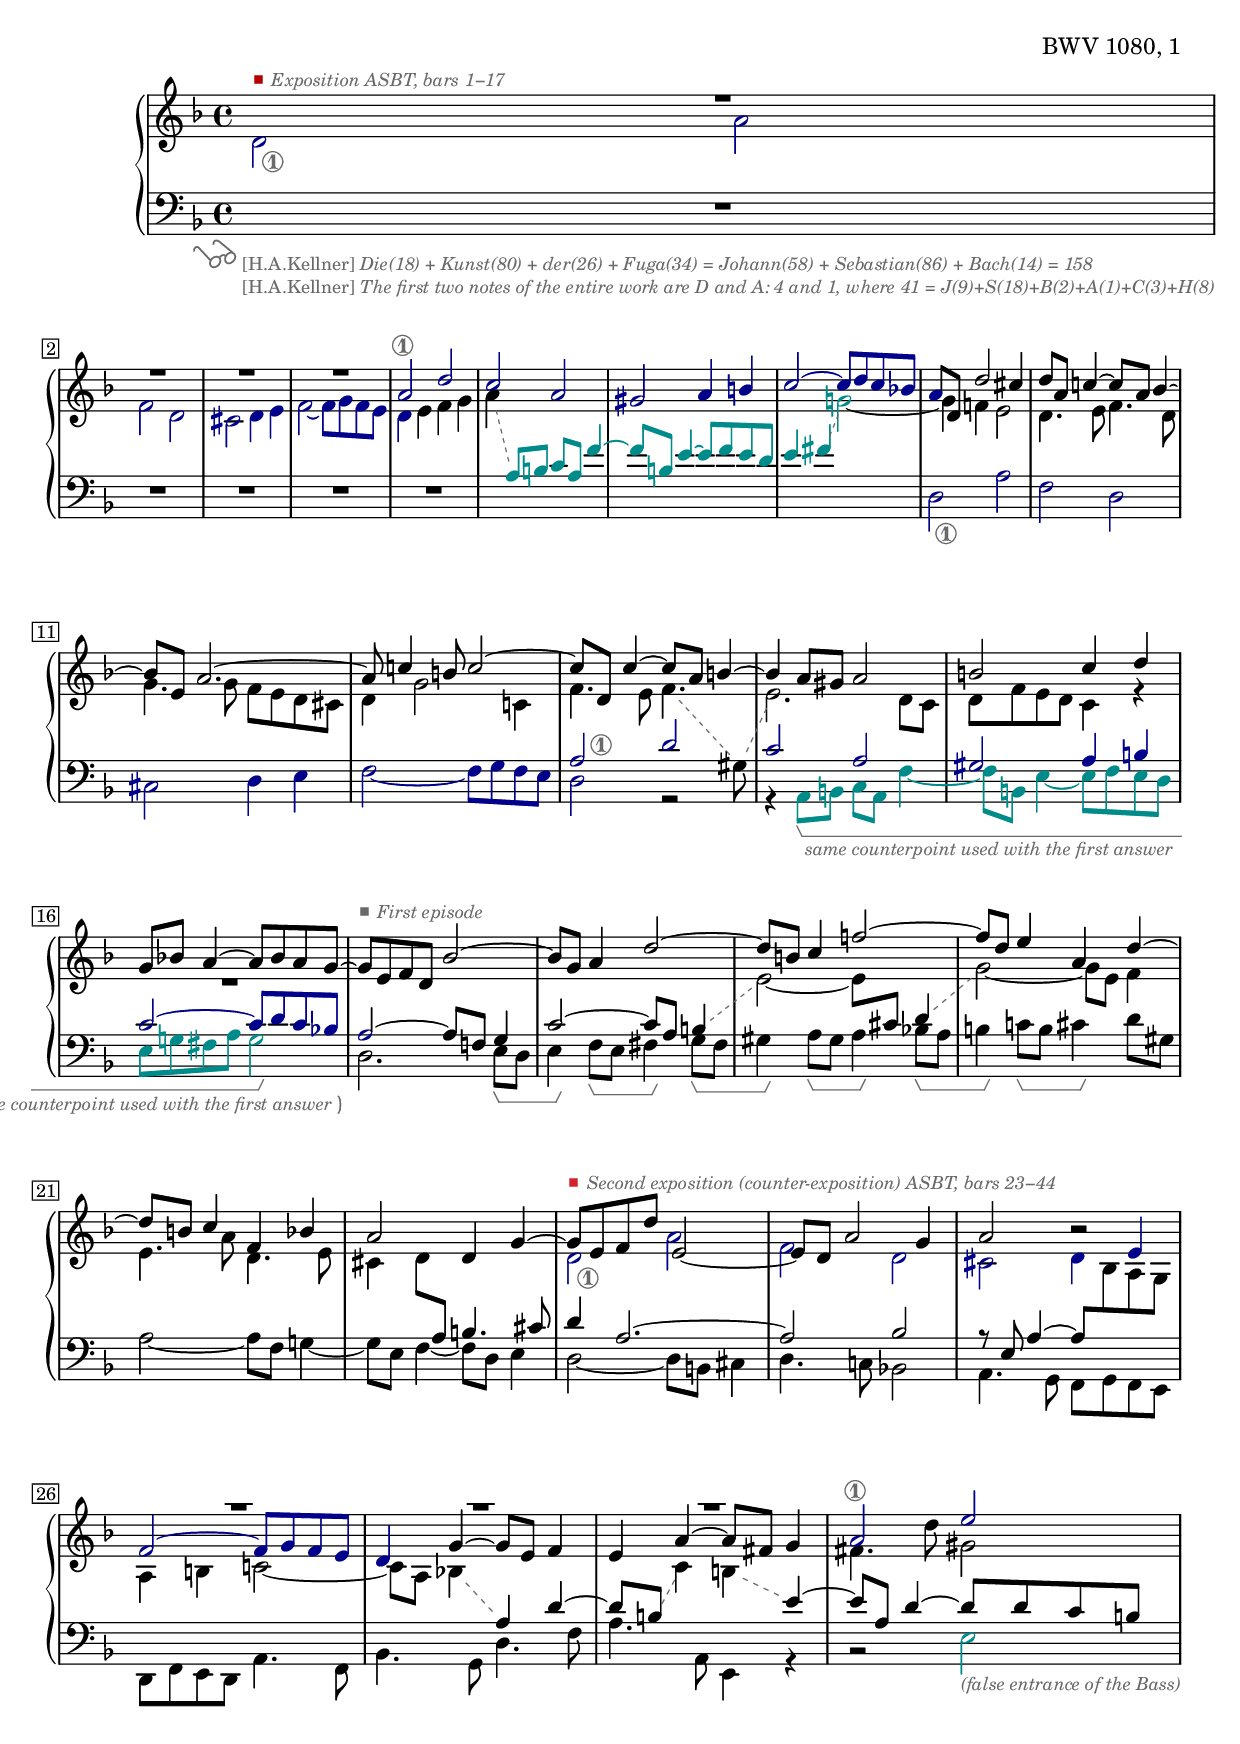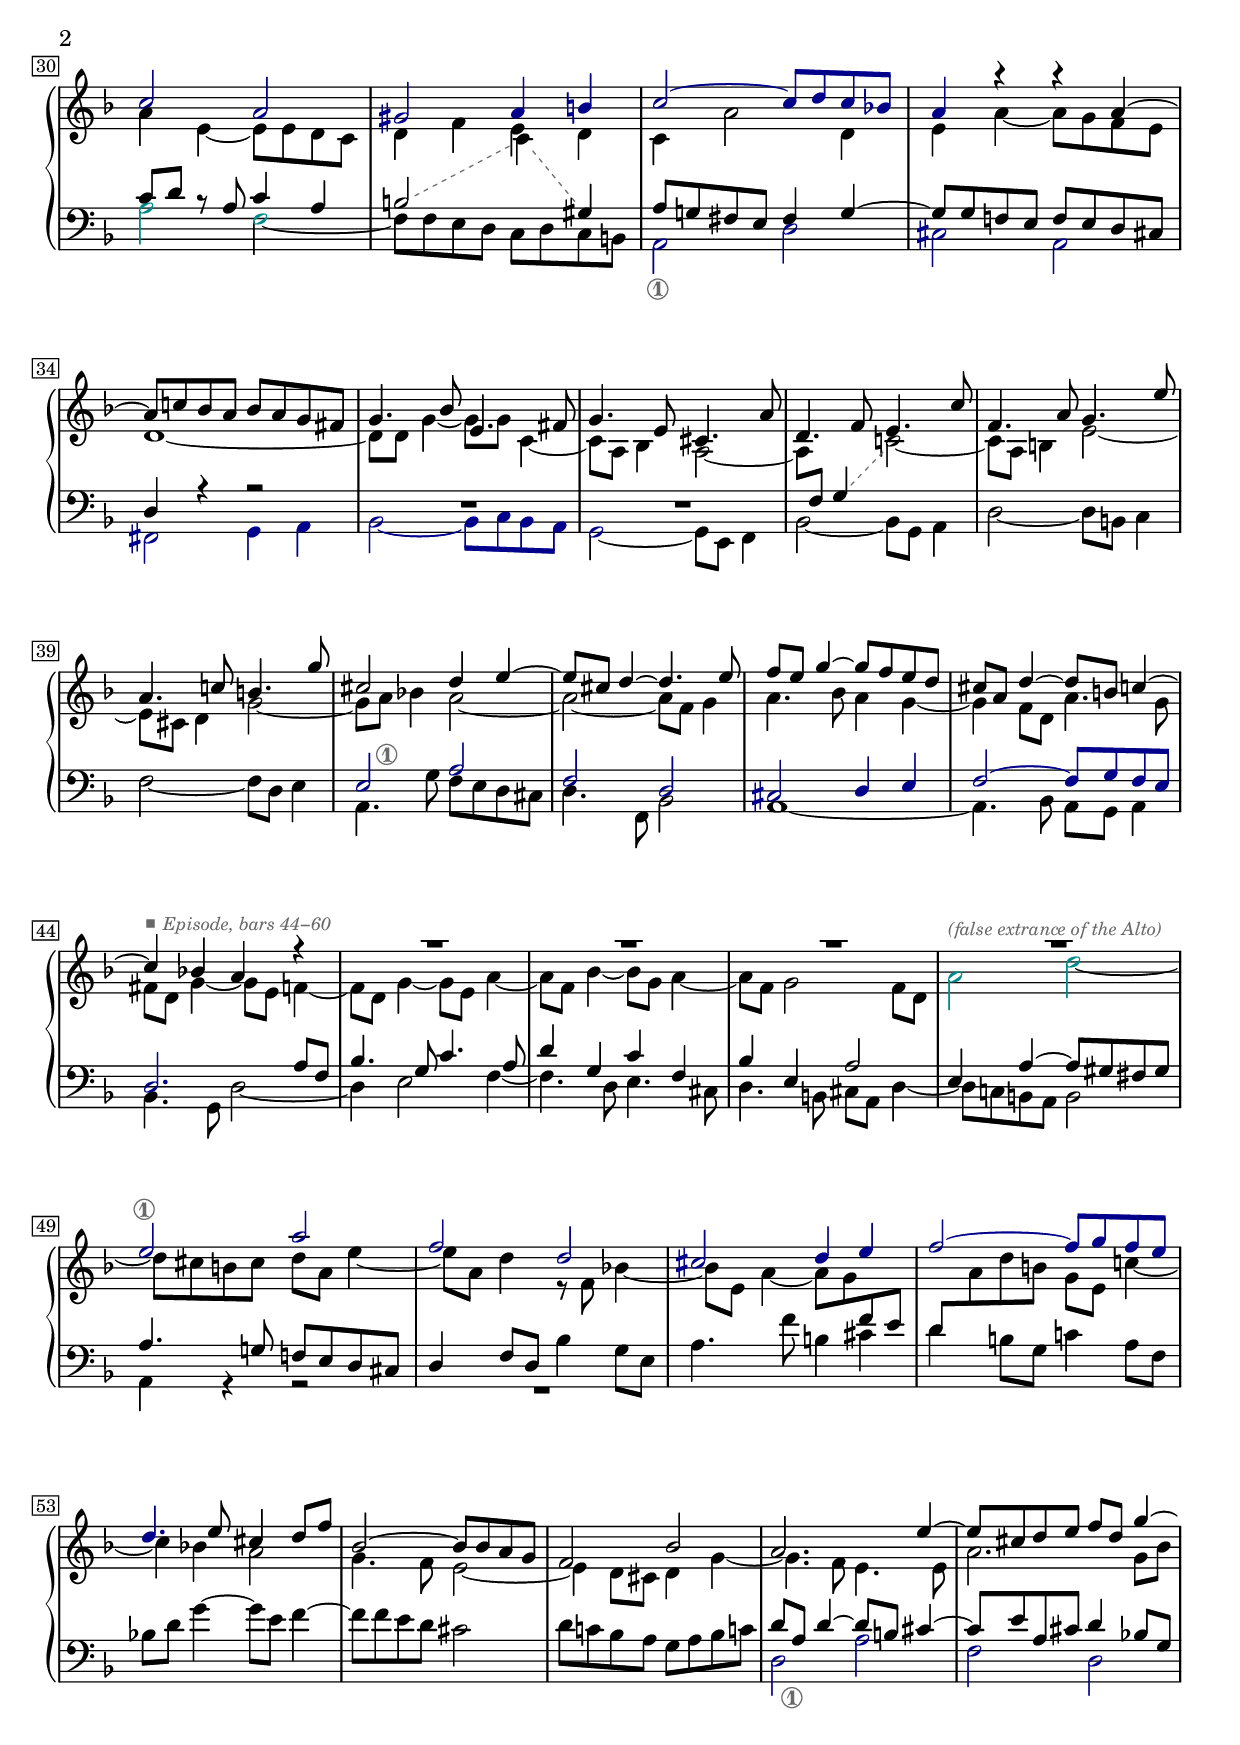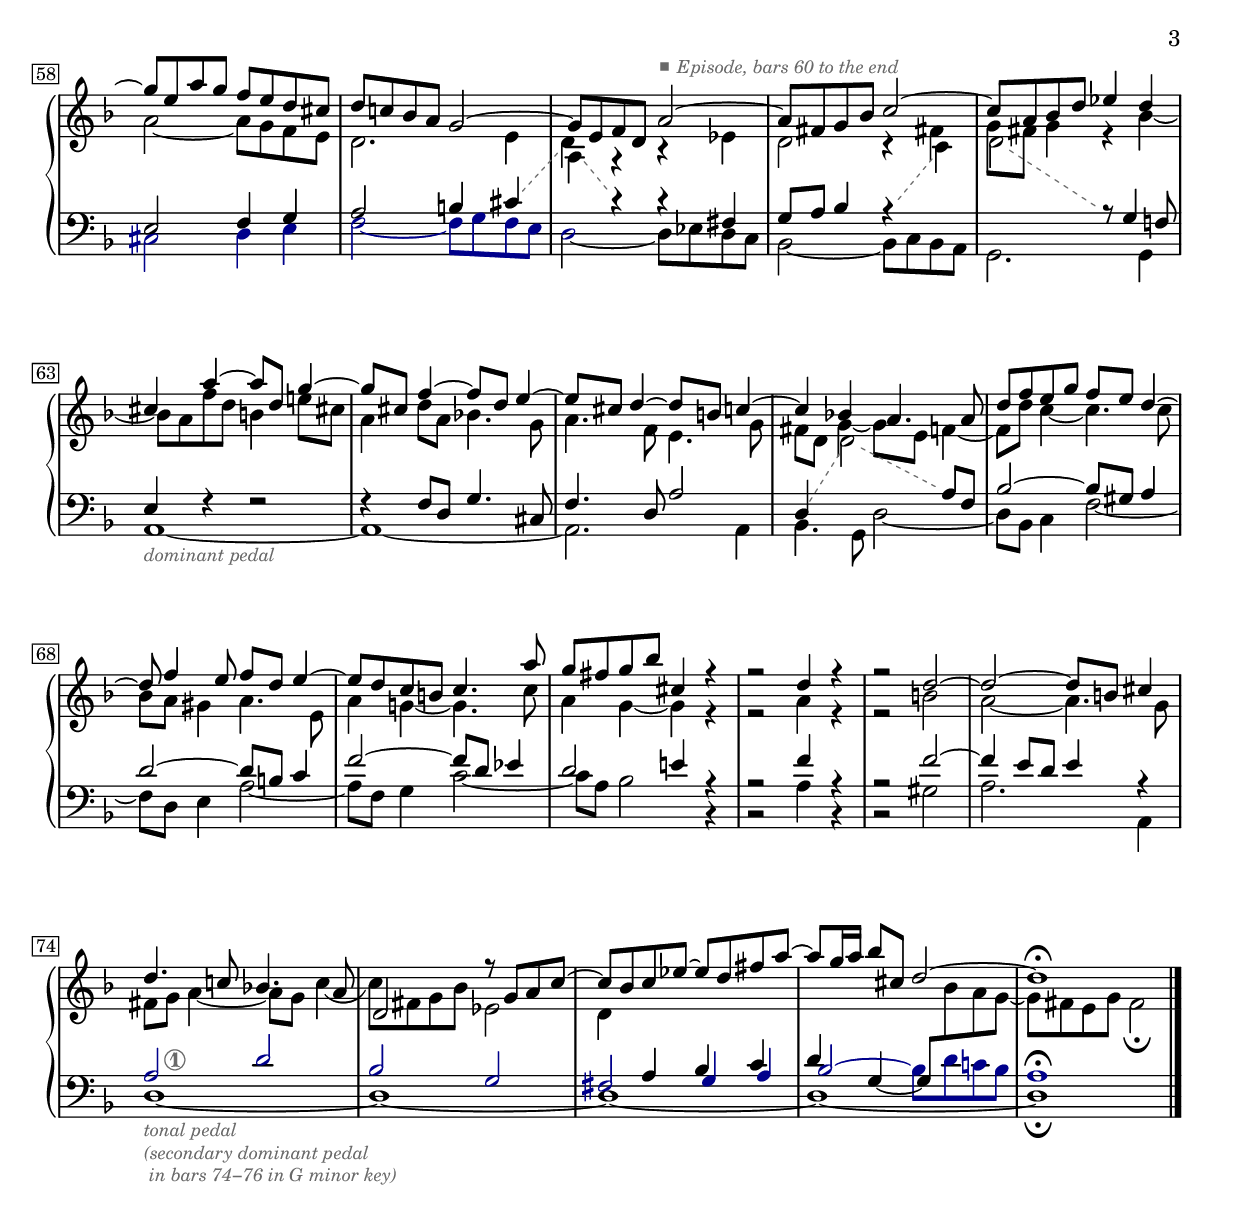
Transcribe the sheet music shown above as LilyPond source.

Global = {
  \key d \minor
  \time 4/4
  \include "../global.ly"
}

\include "../macros.ly"
\include "../macros-fugues-structure.ly"

Soprano = \context Voice = "one" \relative c'' {
  \voiceOne
  \label #'ContrapunctusI
  | R1*4
  %5
  | \highlightSubjectFirst { a2^\markup \subject #'(0 . 0) #1 d
  | c a
  | gis a4 b
  | c2~ c8 d c bes
  | \unHighlightSubject a } d, d'2 cis4
  %10
  | d8 a c4~ c8 a bes4~
  | bes8 e, a2.~
  | a8 c!4 b8 c2~
  | c8 d, c'4~ c8 a b4~
  | b a8 gis a2
  %15
  | b c4 d
  | g,8 bes a4~ a8 bes a g~
  | g^\markup { \episodeBullet "First episode" }
    e f d bes'2~
  | bes8 g a4 d2~
  | d8 b c4 f!2~
  %20
  | f8 d e4 a, d~
  | d8 b c4 f, bes |
  | a2 d,4 g~ |
  | g8^\markup {
      \secondExpositionBullet "Second exposition (counter-exposition) ASBT, bars 23−44"
    }
    e f d' e,2_~ |
  | e8 d a'2 g4 |
  %25
  | a2 b\rest
  | \override MultiMeasureRest.staff-position = #4
    R1
  | R1
  | R1
  | \highlightSubjectFirst { a2^\markup \subject #'(0 . 0) #1 e'
  %30
  | c a
  | gis a4 b
  | c2~ c8 d c bes
  | a4 } r r a~
  | a8 c! bes a bes a g fis
  %35
  | g4. bes8
    \once\override NoteColumn.force-hshift = #0.3 e,4.
    fis8
  | g4. e8 cis4. a'8
  | d,4. f8 e4. c'8
  | f,4. a8 g4. e'8
  | a,4. c8 b4. g'8
  %40
  | cis,2 d4 e~
  | e8 cis d4~ d4. e8
  | f e g4~ g8 f e d
  | cis a d4~ d8 b c4~
  | c^\markup { \episodeBullet "Episode, bars 44−60" } bes a r
  %45
  | R1*4
  | \highlightSubjectFirst { e'2^\markup \subject #'(0 . 0) #1 a
  % 50
  | f d
  | cis d4 e
  | f2~ f8 g f e
  | d4. } e8 cis4 d8 f
  | bes,2~ bes8 bes a g
  %55
  | f2 bes
  | a2. e'4~
  | e8 cis d e f d g4~
  | g8 e a g f e d cis
  | d c bes a g2~
  %60
  | g8 e f d a'2~^\markup { \episodeBullet "Episode, bars 60 to the end" }
  | a8 fis g bes c2~
  | c8 a bes d ees4 d
  | cis a'~ a8 d, g4~
  | g8 cis, f4~ f8 d e4~
  %65
  | e8 cis d4~ d8 b c4~
  | c bes a4. a8
  | d f e g f e d4~
  | d8 f4 e8 f d e4~
  | e8 d c b c4. a'8
  %70
  | g fis g bes cis,4 r
  | r2 d4 r
  | r2 d2~
  | d2~ d8 b cis4
  | d4. c8 bes4. a8
  %75
  | d,2 r8 g a c~
  | c8 bes c ees~ ees d fis a~
  | a g16 a bes8 cis, d2~
  | d1\fermata
  \fine
}

Alto = \context Voice = "two" \relative c' {
  \voiceTwo
  \showStaffSwitch
  | \highlightSubjectFirst {
    d2^\markup {
       \expositionBullet "Exposition ASBT, bars 1−17"
    }_\markup \subject #'(1.5 . -1) #1 a'
  | f d
  | cis d4 e
  | f2~ f8 g f e
  %5
  | d4 } e f g
  | a
    \staffLower\voiceThree
    \highlightMotif { a,8 b c a
    f'4^~
  | f8 b, e4~ e8 f e d
  | e4 fis
    \staffUpper\voiceTwo
    \unHighlightMotifWithStem g2~ }
  | g4 f e2
  %10
  | d4. e8 f4. d8
  | g4. g8 f e d cis
  | d4 g2 c,4
  | f4. e8 f4. \staffLower gis,8
  | \staffUpper e'2. d8 c
  %15
  | d f e d c4 r
  | R1
  | s1*3
  %20
  | s1*3
  | \highlightSubjectFirst { d2_\markup \subject #'(1.5 . 0) #1 a'
  | f d
  %25
  | cis d4 \stemUp\tieUp e
  | f2~ f8 g f e
  | d4 } g~ g8 e f4
  | e a~ a8 fis g4
  | \stemDown\tieDown
    fis4. d'8 gis,2
  %30
  | a4 e~ e8[ e d c]
  | d4 f e d
  | c a'2 d,4
  | e a~ a8 g f e
  | d1~
  %35
  | d8 d g4~ g8 g

    c,4~
  | c8 a bes4 a2~
  | a8
    \hideStaffSwitch \staffLower\stemUp
    f g4
    \showStaffSwitch \staffUpper\stemDown
    c2~
  | c8 a b4
    \staffUpper\stemDown
    e2~
  | e8 cis d4 g2~
  %40
  | g8 a bes4 a2~
  | a2~ a8 f g4
  | a4. bes8 a4 g~
  | g f8 d a'4. g8
  | fis d g4~ g8 e f4~
  %45
  | f8 d g4~ g8 e a4~
  | a8 f bes4~ bes8 g a4~
  | a8 f g2 f8 d
  | \highlightMotif { a'2^\markup {
      "(false extrance of the Alto)"
    }
    \unHighlightMotifWithStem d~ }
  | d8 cis b cis d a e'4~
  %50
  | e8 a, d4 r8 f, bes4~
  | bes8 e, a4~ a8 g
    \hideStaffSwitch \staffLower\stemUp
    f e
  | d
    \staffUpper\stemDown
    a' d b g e c'4~
  | c bes a2
  | g4. f8 e2~
  %55
  | e4 d8 cis d4 g~
  | g4. f8 e4. e8
  | a2. g8 bes
  | a2~ a8 g f e
  | d2. e4
  %60
  | a, r r ees'
  | d2 r4 \once\override NoteColumn.force-hshift = #0 fis!
  | g8 fis g4 r bes~
  | bes8 a f' d b4 e8 cis!
  | a4 d8 a bes4. g8
  %65
  | a4. f8 e4. g8
  | fis d g4~ g8 e f4~
  | f8 d' c4~ c4. c8
  | bes a gis4 a4. e8
  | a4 g~ g4. c8
  %70
  | a4 g~ g r
  | r2 a4 r
  | r2 b
  | a~ a4. g8
  | fis g a4~ a8 g
    \shape #'((0 . -0.4) (0 . -0.8) (0 . -0.8) (0 . 0)) Tie
    c4~
  %75
  | c8 fis, g bes ees,2
  | d4
    \staffLower
    \stemUp
    a bes c
  | d
    \staffLower
    \stemUp g,~ \hideStaffSwitch g8
    \staffUpper
    \stemDown
    bes' \showStaffSwitch a g~
  | g8 fis e g fis2\fermata
  \fine
}

Tenor = \context Voice = "three" \relative c' {
  \voiceThree
  \showStaffSwitch
  \override MultiMeasureRest.staff-position = #0
  | R1*5
  | s1*7
  | \highlightSubjectFirst { a2^\markup \subject #'(2.5 . 0) #1 d
  | c a
  %15
  | gis a4 b
  | c2~ c8 d c bes
  | \unHighlightSubject a2~ } a8 f g4
  | c2~ c8 a b4
  | \staffUpper\stemDown
    e2_~ e8
    \hideStaffSwitch \staffLower\voiceFour\stemUp
    cis d4
  %20
  | \showStaffSwitch \staffUpper\voiceThree\stemDown
    g2_~ g8 e f4
  | e4. a8 d,4. e8
  | \hideStaffSwitch cis4 d8
    \staffLower\stemNeutral
    a
    \stemUp
    \showStaffSwitch
    b4. cis8
  | d4 a2.~
  | a2 bes
  %25
  | r8 e, a4~ a8
    \hideStaffSwitch \staffUpper\voiceTwo
    bes a g
  | a4 b c2~
  | c8 a bes4
    \showStaffSwitch \staffLower\voiceThree
    a d~
  | d8 b
    \staffUpper\voiceTwo
    c4 b
    \staffLower\voiceThree
    e4~
  | e8 a, d4~ d8 d c b
  %30
  | c d b8\rest a c4 a
  | b2
    \showStaffSwitch \staffUpper
    \once\stemDown
    \once\override NoteColumn.force-hshift = #0.4
    c4
    \staffLower
    gis
  | a8 g fis e fis4 g~
  | g8 g f e f e d cis!
  | d4 r r2
  %35
  | \override MultiMeasureRest.staff-position = #0
    R1
  | R1
  | s1*3
  %40
  | \highlightSubjectFirst { e2^\markup \subject #'(2.5 . 0) #1
    a
  | f d
  | cis d4 e
  | f2~ f8 g f e
  | d2. } a'8 f
  %45
  | bes4. g8 c4. a8
  | d4 g, c f,
  | bes e, a2
  | e4 a4~ a8 gis fis gis
  | a4. g8 f e d cis
  %50
  | d4 f8 d
    \stemDown
    bes'4 g8 e
  | a4. f'8 b,4 cis
  | d b8 g c4 a8 f
  | bes d g4~ g8 e
    f4~
  | f8 f e d cis2
  %55
  | d8 c bes a g a bes c
  | \stemUp
    d a d4~ d8 b
    cis4~
  | cis8 e a, cis d4 bes8 g
  | e2 f4 g
  | a2
    b4 cis
  %60
  | \staffUpper \once\stemDown d \staffLower r4 r fis,
  | g8
    a bes4 r
    \staffUpper\stemDown
    \once\override NoteColumn.force-hshift = #0.4
    c
  | \once\override NoteColumn.force-hshift = #0.2 d2
    \staffLower\stemUp r8
    g,4 f8
  | e4 f\rest f2\rest
  | f4\rest f8 d g4. cis,8
  %65
  | f4. d8 a'2
  | d,4
    \staffUpper\stemDown
    \once\override NoteColumn.force-hshift = #0.2
    d'2
    \staffLower\stemUp
     a8 f
  | bes2~ bes8 gis a4
  | d2~ d8 b
    c4
  | f2~ f8 d ees4
  %70
  | d2 e4 r
  | r2 f4 r
  | r2 f2~
  | f4 e8 d e4 r
  | \highlightSubjectFirst { a,2^\markup \subject #'(2.5 . 0) #1 d
  %75
  | bes g
  | fis g4 a
  | bes2~
    \stemDown
    bes8 d c bes
  | a1\fermata }
  \fine
}

Bass = \context Voice = "four" \relative c {
  \voiceFour
  | s4_\markup {
      \hspace #-2
      \ieyeglasses
      \column {
         \concat {
           \normal-text { "[H.A.Kellner] " }
           "Die(18) + Kunst(80) + der(26) + Fuga(34) = Johann(58) + Sebastian(86) + Bach(14) = 158"
         }
         \raise #0.8
         \concat {
           \normal-text { "[H.A.Kellner] " }
           "The first two notes of the entire work are D and A: 4 and 1, "
           "where 41 = J(9)+S(18)+B(2)+A(1)+C(3)+H(8)"
         }
      }
    } s2.
  | s1*7
  | \highlightSubjectFirst { d2_\markup \subject #'(1.2 . 0) #1 a'
  %10
  | f d
  | cis d4 e
  | f2~ f8 g f e
  | d2 } r
  | r4 \highlightMotif {
    \once\override HorizontalBracketText.text = \markup {
      "same counterpoint used with the first answer"
    }
    a8
    \startGroup
    b c a f'4~
  %15
  | f8 b, e4~ e8 f e d
  | e g fis a g2 \stopGroup }
  | d2. e8 \startGroup d
  | e4 \stopGroup f8 \startGroup e fis4 \stopGroup g8 \startGroup fis
  | gis4 \stopGroup a8 \startGroup gis a4 \stopGroup bes8 \startGroup a
  %20
  | b4 \stopGroup c8 \startGroup b cis4 \stopGroup d8 gis,
  | a2~
    a8 f g4~
  | g8 e f4~ f8 d e4
  | d2~ d8 b cis4
  | d4. c8 bes2
  %25
  | a4. g8 f g f e
  | d f e d a'4. f8
  | bes4. g8 d'4. f8
  | a4. a,8 e4 r
  | b'2\rest \highlightMotif { e_\markup {
      "(false entrance of the Bass)"
    }
  %30
  | a \unHighlightMotif f~ }
  | f8 f e d c d c b
  | \highlightSubjectFirst { a2_\markup \subject #'(0 . 0) #1 d
  | cis a
  | fis g4 a
  %35
  | bes2~ bes8 c bes a
  | \unHighlightSubject g2~ } g8 e f4
  | bes2~ bes8 g a4
  | d2~ d8 b c4
  | f2~ f8 d e4
  %40
  | a,4. g'8 f e d cis
  | d4. f,8 bes2
  | a1~
  | a4. bes8 a g a4
  | bes4. g8 d'2~
  %45
  | d4 e2 f4~
  | f4. d8 e4. cis8
  | d4. b8 cis a d4~
  | d8 c b a b2
  | a4 r r2
  %50
  | R1
  | s1*5
  | \highlightSubjectFirst { d2_\markup \subject #'(1.5 . 0) #1 a'
  | f d
  | cis d4 e
  | f2~ f8 g f e
  %60
  | \unHighlightSubject d2~ } d8 ees d c
  | bes2~ bes8 c bes a
  | g2. g4
  | a1~_\markup { "dominant pedal" }
  | a~
  %65
  | a2. a4
  | bes4. g8 d'2~
  | d8 bes c4 f2~
  | f8 d e4 a2~
  | a8 f g4 c2~
  %70
  | c8 a bes2 b,4\rest
  | b2\rest a'4 b,\rest
  | b2\rest gis'
  | a2. a,4
  | d1~_\markup {
      \column {
        \line { "tonal pedal" }
        \raise #0.8
        \line { "(secondary dominant pedal" }
        \raise #1.6
        \line { " in bars 74−76 in G minor key)" }
      }
    }
  %75
  | d~
  | d~
  | d~
  | d1\fermata
  \fine
}

\score {
  \new PianoStaff
  <<
    \accidentalStyle Score.piano
    \context Staff = "upper" <<
      \set Staff.midiInstrument = #"acoustic grand"
      \Global
      \clef treble
      \Soprano
      \Alto
    >>
    \context Staff = "lower" <<
      \set Staff.midiInstrument = #"acoustic grand"
      \Global
      \clef bass
      \Tenor
      \Bass
    >>
  >>
  \header {
    composer = ##f % "Johann Sebastian Bach"
    opus = "BWV 1080, 1"
    title = \markup { \smallCaps "Die Kunst der Fuga" }
    subtitle = \markup { \smallCaps "Contrapunctus I" }
    subsubtitle = \markup {
      \center-column {
        \line { "Four-voice fugue on principal subject" }
        \fugueStructureBoxesI
      }
    }
  }
  \layout {
    \context {
      \Voice
      \consists "Horizontal_bracket_engraver"
      \override HorizontalBracket.color = #greyTextColor
      \override HorizontalBracket.direction = #DOWN
      \override HorizontalBracketText.color = #greyTextColor
      \override HorizontalBracketText.font-shape = #'italic
      \override HorizontalBracketText.font-size = #-2
      \override Parentheses.font-size = #-2
      \override TextScript.color = #greyTextColor
      \override TextScript.font-shape = #'italic
      \override TextScript.font-size = #-2
      \override VoiceFollower.color = #greyTextColor
      \override VoiceFollower.style = #'dashed-line
    }
  }
  \midi { \tempo 4=84 }
}
